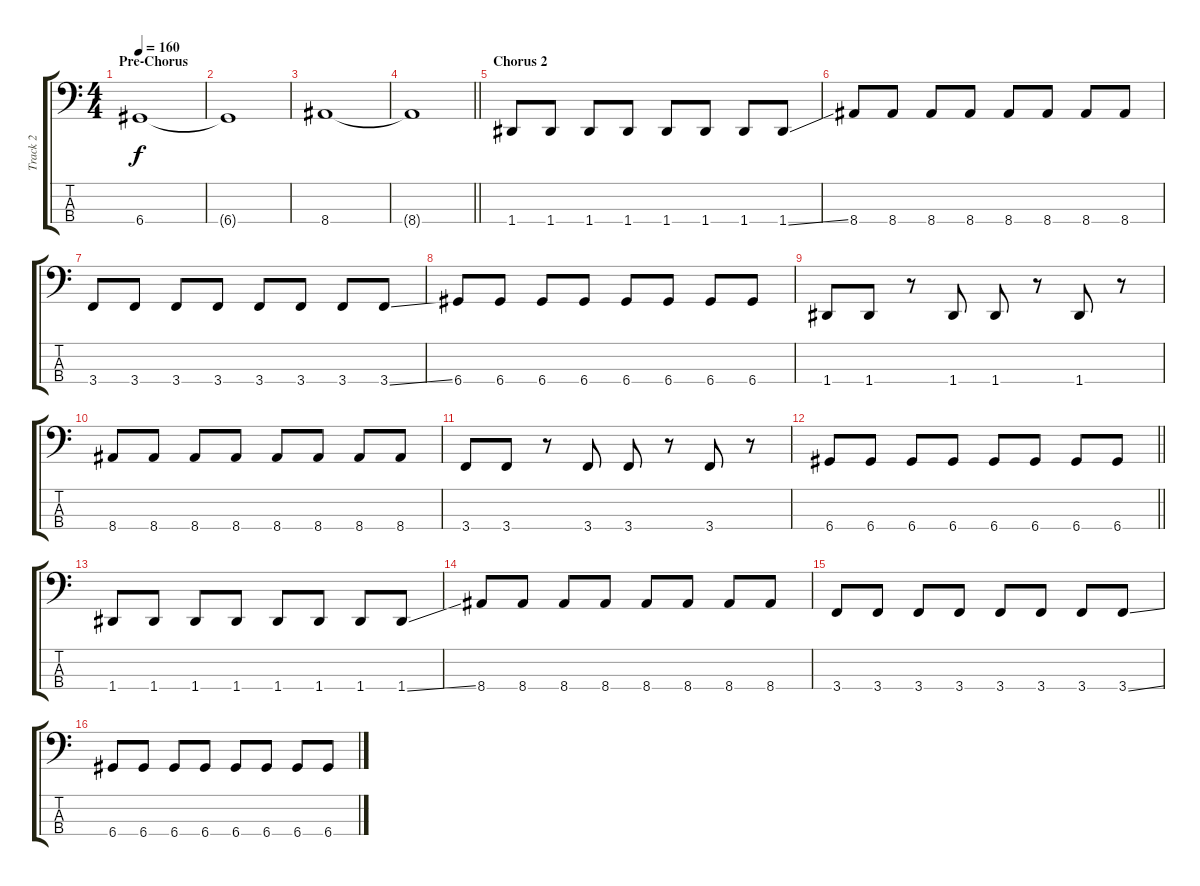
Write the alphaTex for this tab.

\track ("Track 2" "Track 2") {instrument electricbassfinger}
\staff {score tabs}
\tuning (G2 D2 A1 D1) {hide}
\ts (4 4)
\section ("" "Pre-Chorus")
\tempo 160
\clef f4
\ks c
6.4.1{dy f} |
6.4{t}.1 |
8.4.1 |
\barLineRight lightlight
8.4{t}.1 |
\section ("" "Chorus 2")
1.4.8 1.4.8 1.4.8 1.4.8 1.4.8 1.4.8 1.4.8 1.4{ss}.8 |
8.4.8 8.4.8 8.4.8 8.4.8 8.4.8 8.4.8 8.4.8 8.4.8 |
3.4.8 3.4.8 3.4.8 3.4.8 3.4.8 3.4.8 3.4.8 3.4{ss}.8 |
6.4.8 6.4.8 6.4.8 6.4.8 6.4.8 6.4.8 6.4.8 6.4.8 |
1.4.8 1.4.8 r.8 1.4.8 1.4.8 r.8 1.4.8 r.8 |
8.4.8 8.4.8 8.4.8 8.4.8 8.4.8 8.4.8 8.4.8 8.4.8 |
3.4.8 3.4.8 r.8 3.4.8 3.4.8 r.8 3.4.8 r.8 |
\barLineRight lightlight
6.4.8 6.4.8 6.4.8 6.4.8 6.4.8 6.4.8 6.4.8 6.4.8 |
1.4.8 1.4.8 1.4.8 1.4.8 1.4.8 1.4.8 1.4.8 1.4{ss}.8 |
8.4.8 8.4.8 8.4.8 8.4.8 8.4.8 8.4.8 8.4.8 8.4.8 |
3.4.8 3.4.8 3.4.8 3.4.8 3.4.8 3.4.8 3.4.8 3.4{ss}.8 |
6.4.8 6.4.8 6.4.8 6.4.8 6.4.8 6.4.8 6.4.8 6.4.8
